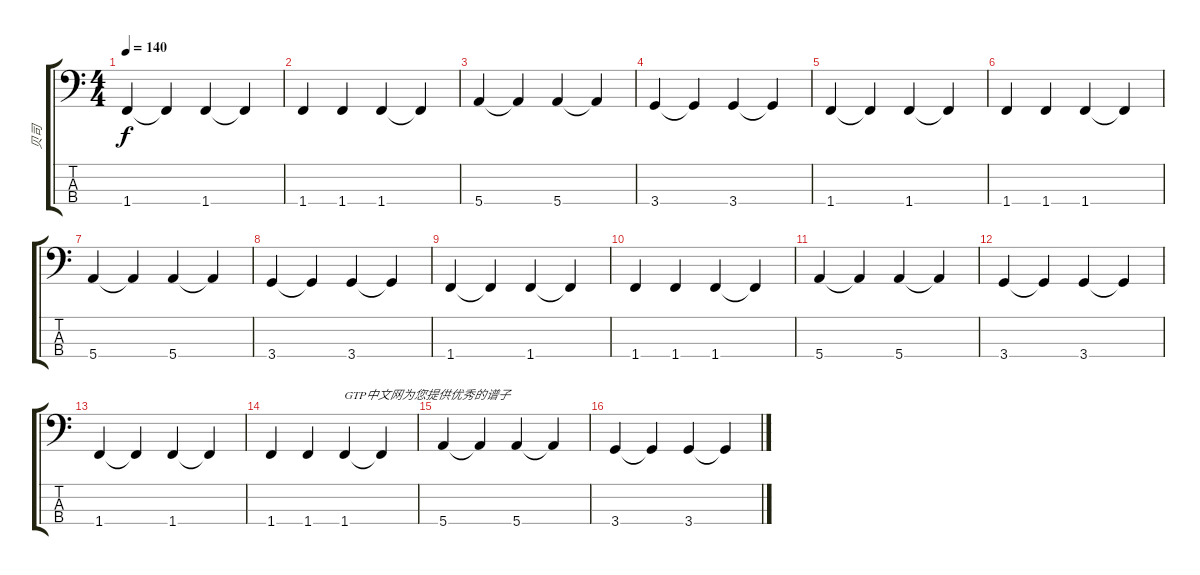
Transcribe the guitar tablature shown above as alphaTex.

\track ("贝司" "贝司") {instrument electricbassfinger}
\staff {score tabs}
\tuning (G2 D2 A1 E1) {hide}
\ts (4 4)
\tempo 140
\clef f4
\ks c
1.4.4{dy f} 1.4{t}.4 1.4.4 1.4{t}.4 |
1.4.4 1.4.4 1.4.4 1.4{t}.4 |
5.4.4 5.4{t}.4 5.4.4 5.4{t}.4 |
3.4.4 3.4{t}.4 3.4.4 3.4{t}.4 |
1.4.4 1.4{t}.4 1.4.4 1.4{t}.4 |
1.4.4 1.4.4 1.4.4 1.4{t}.4 |
5.4.4 5.4{t}.4 5.4.4 5.4{t}.4 |
3.4.4 3.4{t}.4 3.4.4 3.4{t}.4 |
1.4.4 1.4{t}.4 1.4.4 1.4{t}.4 |
1.4.4 1.4.4 1.4.4 1.4{t}.4 |
5.4.4 5.4{t}.4 5.4.4 5.4{t}.4 |
3.4.4 3.4{t}.4 3.4.4 3.4{t}.4 |
1.4.4 1.4{t}.4 1.4.4 1.4{t}.4 |
1.4.4 1.4.4 1.4.4{txt "GTP中文网为您提供优秀的谱子"} 1.4{t}.4 |
5.4.4 5.4{t}.4 5.4.4 5.4{t}.4 |
3.4.4 3.4{t}.4 3.4.4 3.4{t}.4
